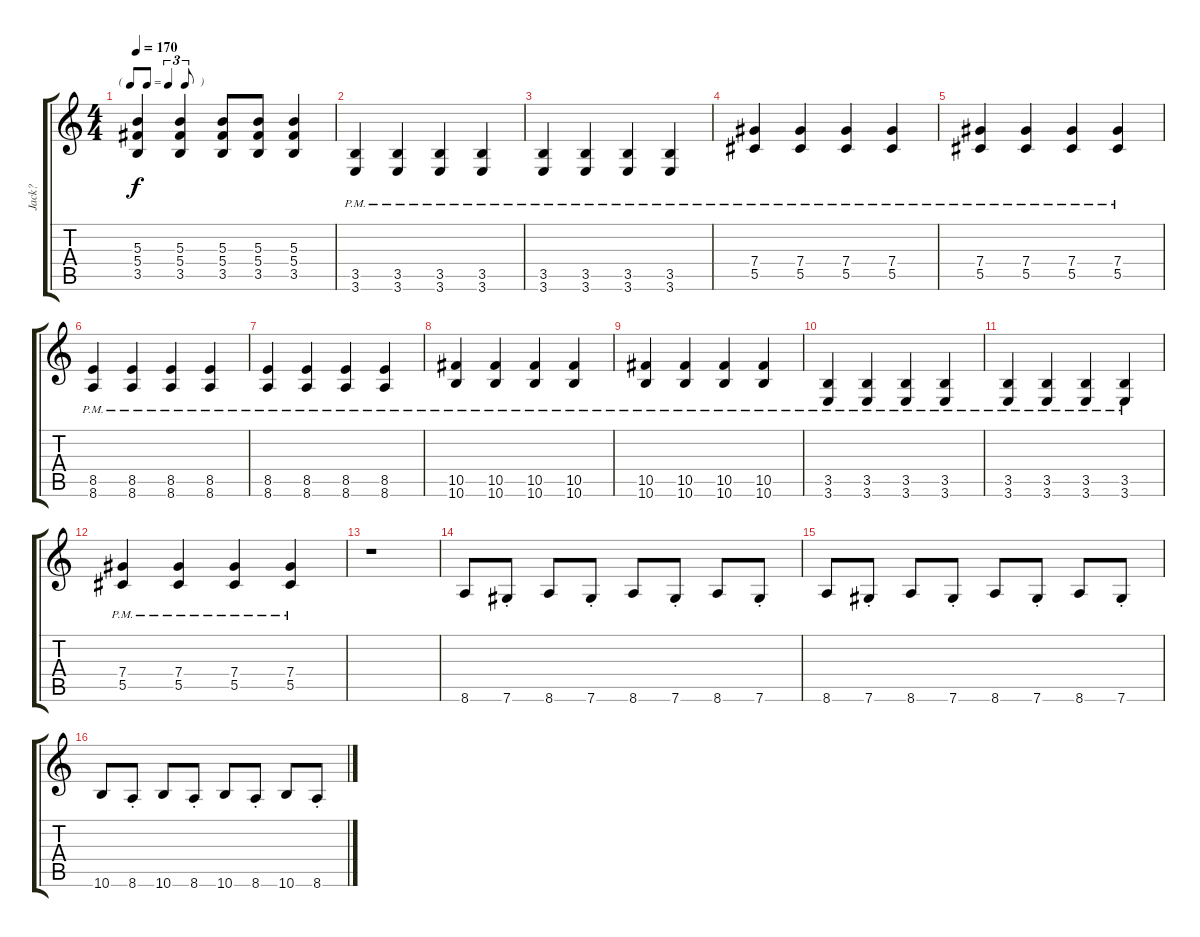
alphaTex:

\track ("Jack?" "Jack?") {instrument distortionguitar}
\staff {score tabs}
\tuning (Eb4 Bb3 Gb3 Db3 Ab2 Db2) {hide}
\ts (4 4)
\tf triplet8th
\tempo 170
\clef g2
\ks c
(5.3 5.4 3.5).4{dy f} (5.3 5.4 3.5).4 (5.3 5.4 3.5).8 (5.3 5.4 3.5).8 (5.3 5.4 3.5).4 |
(3.5{pm} 3.6{pm}).4 (3.5{pm} 3.6{pm}).4 (3.5{pm} 3.6{pm}).4 (3.5{pm} 3.6{pm}).4 |
(3.5{pm} 3.6{pm}).4 (3.5{pm} 3.6{pm}).4 (3.5{pm} 3.6{pm}).4 (3.5{pm} 3.6{pm}).4 |
(7.4{pm} 5.5{pm}).4 (7.4{pm} 5.5{pm}).4 (7.4{pm} 5.5{pm}).4 (7.4{pm} 5.5{pm}).4 |
(7.4{pm} 5.5{pm}).4 (7.4{pm} 5.5{pm}).4 (7.4{pm} 5.5{pm}).4 (7.4{pm} 5.5{pm}).4 |
(8.5{pm} 8.6{pm}).4 (8.5{pm} 8.6{pm}).4 (8.5{pm} 8.6{pm}).4 (8.5{pm} 8.6{pm}).4 |
(8.5{pm} 8.6{pm}).4 (8.5{pm} 8.6{pm}).4 (8.5{pm} 8.6{pm}).4 (8.5{pm} 8.6{pm}).4 |
(10.5{pm} 10.6{pm}).4 (10.5{pm} 10.6{pm}).4 (10.5{pm} 10.6{pm}).4 (10.5{pm} 10.6{pm}).4 |
(10.5{pm} 10.6{pm}).4 (10.5{pm} 10.6{pm}).4 (10.5{pm} 10.6{pm}).4 (10.5{pm} 10.6{pm}).4 |
(3.5{pm} 3.6{pm}).4 (3.5{pm} 3.6{pm}).4 (3.5{pm} 3.6{pm}).4 (3.5{pm} 3.6{pm}).4 |
(3.5{pm} 3.6{pm}).4 (3.5{pm} 3.6{pm}).4 (3.5{pm} 3.6{pm}).4 (3.5{pm} 3.6{pm}).4 |
(7.4{pm} 5.5{pm}).4 (7.4{pm} 5.5{pm}).4 (7.4{pm} 5.5{pm}).4 (7.4{pm} 5.5{pm}).4 |
r.1 |
8.6.8 7.6{st}.8 8.6.8 7.6{st}.8 8.6.8 7.6{st}.8 8.6.8 7.6{st}.8 |
8.6.8 7.6{st}.8 8.6.8 7.6{st}.8 8.6.8 7.6{st}.8 8.6.8 7.6{st}.8 |
10.6.8 8.6{st}.8 10.6.8 8.6{st}.8 10.6.8 8.6{st}.8 10.6.8 8.6{st}.8
